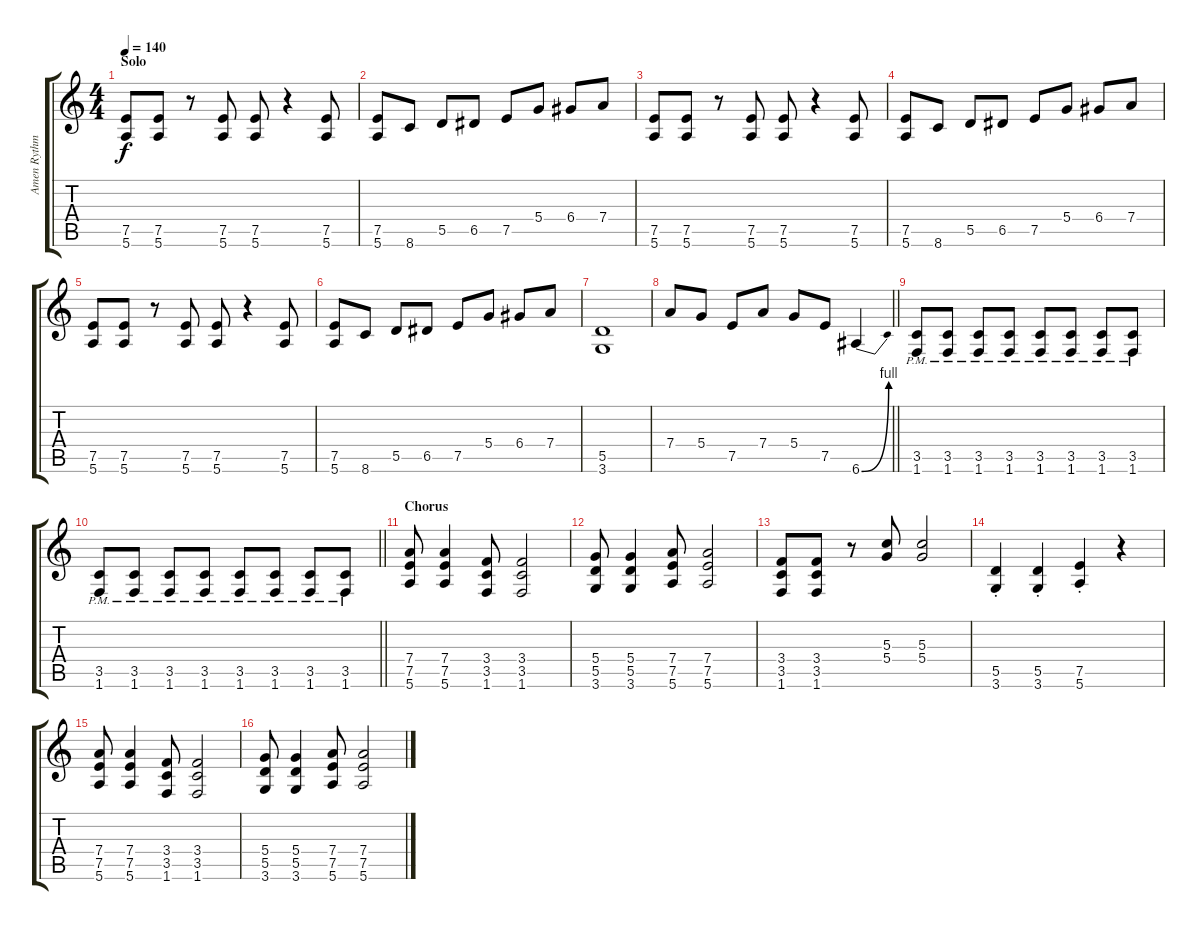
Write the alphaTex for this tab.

\track ("Amen Rythm" "Amen Rythm") {instrument distortionguitar}
\staff {score tabs}
\tuning (E4 B3 G3 D3 A2 E2) {hide}
\ts (4 4)
\section ("" "Solo")
\tempo 140
\clef g2
\ks c
(7.5 5.6).8{dy f volume 14} (7.5 5.6).8 r.8 (7.5 5.6).8 (7.5 5.6).8 r.4 (7.5 5.6).8 |
(7.5 5.6).8 8.6.8 5.5.8 6.5.8 7.5.8 5.4.8 6.4.8 7.4.8 |
(7.5 5.6).8 (7.5 5.6).8 r.8 (7.5 5.6).8 (7.5 5.6).8 r.4 (7.5 5.6).8 |
(7.5 5.6).8 8.6.8 5.5.8 6.5.8 7.5.8 5.4.8 6.4.8 7.4.8 |
(7.5 5.6).8 (7.5 5.6).8 r.8 (7.5 5.6).8 (7.5 5.6).8 r.4 (7.5 5.6).8 |
(7.5 5.6).8 8.6.8 5.5.8 6.5.8 7.5.8 5.4.8 6.4.8 7.4.8 |
(5.5 3.6).1 |
\barLineRight lightlight
7.4.8 5.4.8 7.5.8 7.4.8 5.4.8 7.5.8 6.6{be (bend 0 0 60 4)}.4 |
(3.5{pm} 1.6{pm}).8 (3.5{pm} 1.6{pm}).8 (3.5{pm} 1.6{pm}).8 (3.5{pm} 1.6{pm}).8 (3.5{pm} 1.6{pm}).8 (3.5{pm} 1.6{pm}).8 (3.5{pm} 1.6{pm}).8 (3.5{pm} 1.6{pm}).8 |
\barLineRight lightlight
(3.5{pm} 1.6{pm}).8 (3.5{pm} 1.6{pm}).8 (3.5{pm} 1.6{pm}).8 (3.5{pm} 1.6{pm}).8 (3.5{pm} 1.6{pm}).8 (3.5{pm} 1.6{pm}).8 (3.5{pm} 1.6{pm}).8 (3.5{pm} 1.6{pm}).8 |
\section ("" "Chorus")
(7.4 7.5 5.6).8 (7.4 7.5 5.6).4 (3.4 3.5 1.6).8 (3.4 3.5 1.6).2 |
(5.4 5.5 3.6).8 (5.4 5.5 3.6).4 (7.4 7.5 5.6).8 (7.4 7.5 5.6).2 |
(3.4 3.5 1.6).8 (3.4 3.5 1.6).8 r.8 (5.3 5.4).8 (5.3 5.4).2 |
(5.5{st} 3.6{st}).4 (5.5{st} 3.6{st}).4 (7.5{st} 5.6{st}).4 r.4 |
(7.4 7.5 5.6).8 (7.4 7.5 5.6).4 (3.4 3.5 1.6).8 (3.4 3.5 1.6).2 |
(5.4 5.5 3.6).8 (5.4 5.5 3.6).4 (7.4 7.5 5.6).8 (7.4 7.5 5.6).2
